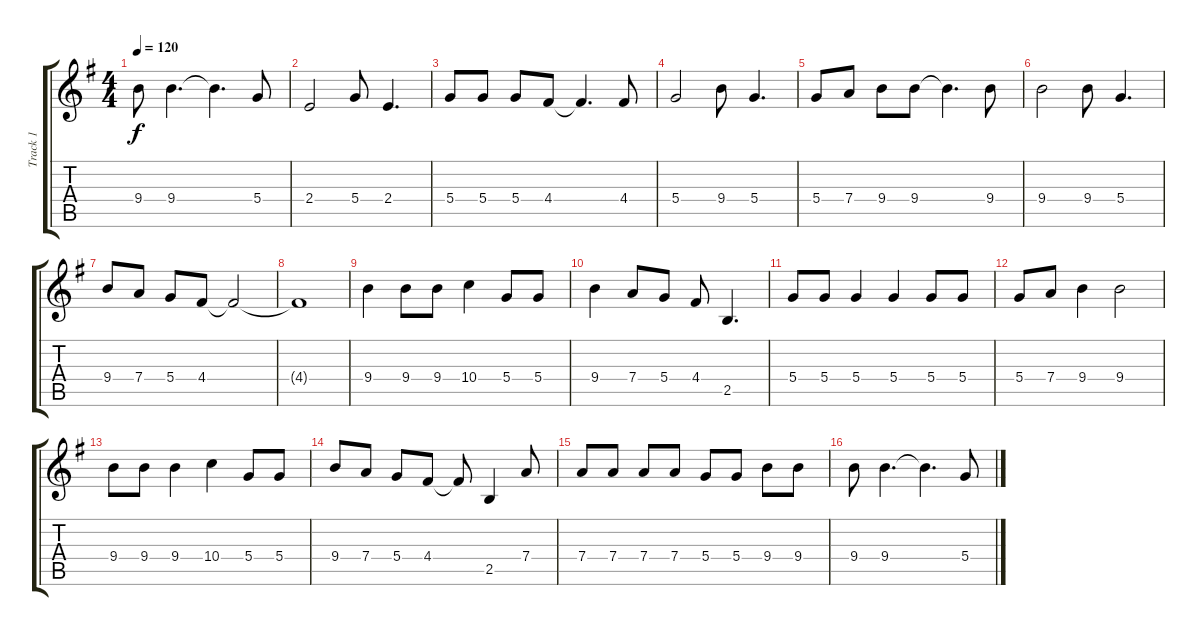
\track ("Track 1" "Track 1") {instrument distortionguitar}
\staff {score tabs}
\tuning (E4 B3 G3 D3 A2 E2) {hide}
\ts (4 4)
\tempo 120
\clef g2
\ks eminor
9.4.8{dy f} 9.4.4{d} 9.4{t}.4{d} 5.4.8 |
2.4.2 5.4.8 2.4.4{d} |
5.4.8 5.4.8 5.4.8 4.4.8 4.4{t}.4{d} 4.4.8 |
5.4.2 9.4.8 5.4.4{d} |
5.4.8 7.4.8 9.4.8 9.4.8 9.4{t}.4{d} 9.4.8 |
9.4.2 9.4.8 5.4.4{d} |
9.4.8 7.4.8 5.4.8 4.4.8 4.4{t}.2 |
4.4{t}.1 |
9.4.4 9.4.8 9.4.8 10.4.4 5.4.8 5.4.8 |
9.4.4 7.4.8 5.4.8 4.4.8 2.5.4{d} |
5.4.8 5.4.8 5.4.4 5.4.4 5.4.8 5.4.8 |
5.4.8 7.4.8 9.4.4 9.4.2 |
9.4.8 9.4.8 9.4.4 10.4.4 5.4.8 5.4.8 |
9.4.8 7.4.8 5.4.8 4.4.8 4.4{t}.8 2.5.4 7.4.8 |
7.4.8 7.4.8 7.4.8 7.4.8 5.4.8 5.4.8 9.4.8 9.4.8 |
9.4.8 9.4.4{d} 9.4{t}.4{d} 5.4.8
